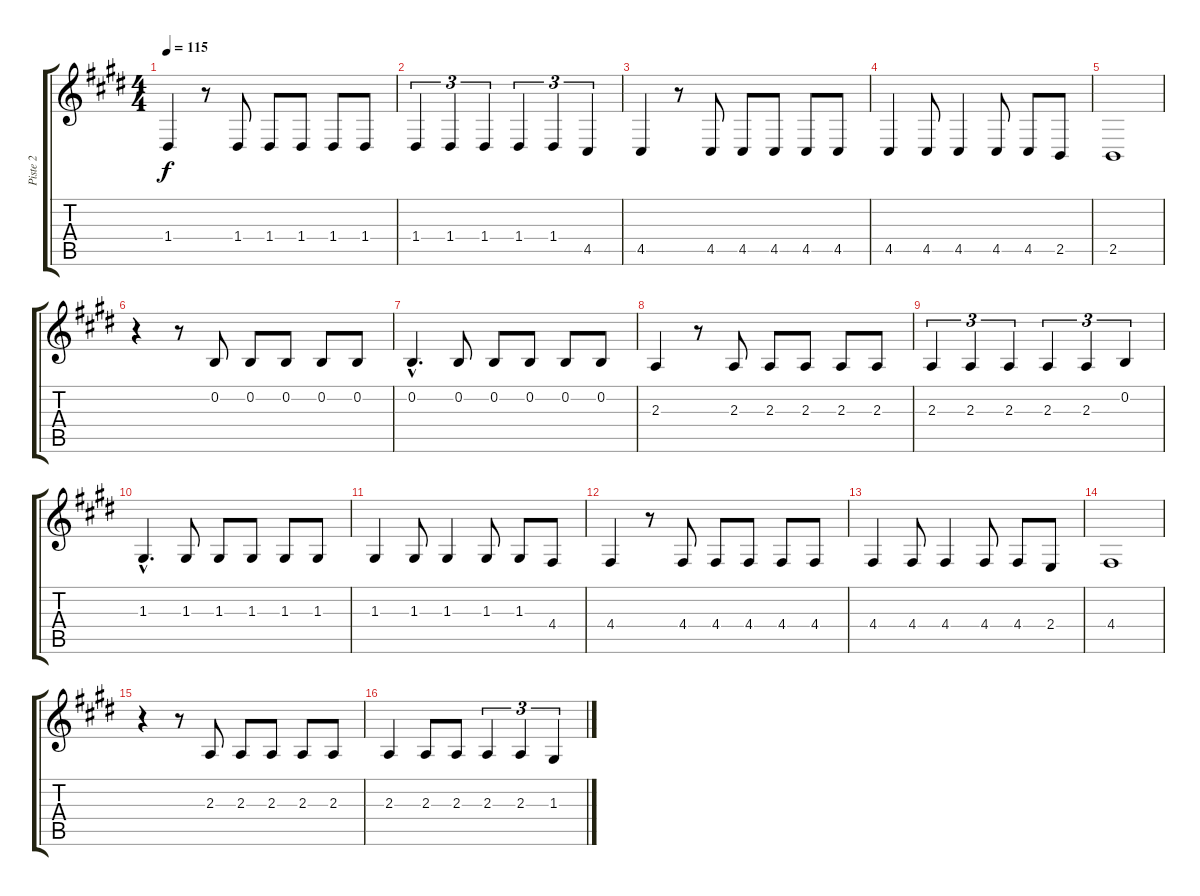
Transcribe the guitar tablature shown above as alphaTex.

\track ("Piste 2" "Piste 2") {instrument harmonica}
\staff {score tabs}
\tuning (E4 B3 G3 D3 A2 E2) {hide}
\ts (4 4)
\tempo 115
\clef g2
\ks e
1.4.4{dy f} r.8 1.4.8 1.4.8 1.4.8 1.4.8 1.4.8 |
1.4.4{tu (3 2)} 1.4.4{tu (3 2)} 1.4.4{tu (3 2)} 1.4.4{tu (3 2)} 1.4.4{tu (3 2)} 4.5.4{tu (3 2)} |
4.5.4 r.8 4.5.8 4.5.8 4.5.8 4.5.8 4.5.8 |
4.5.4 4.5.8 4.5.4 4.5.8 4.5.8 2.5.8 |
2.5.1 |
r.4 r.8 0.2.8 0.2.8 0.2.8 0.2.8 0.2.8 |
0.2{hac}.4{d} 0.2.8 0.2.8 0.2.8 0.2.8 0.2.8 |
2.3.4 r.8 2.3.8 2.3.8 2.3.8 2.3.8 2.3.8 |
2.3.4{tu (3 2)} 2.3.4{tu (3 2)} 2.3.4{tu (3 2)} 2.3.4{tu (3 2)} 2.3.4{tu (3 2)} 0.2.4{tu (3 2)} |
1.3{hac}.4{d} 1.3.8 1.3.8 1.3.8 1.3.8 1.3.8 |
1.3.4 1.3.8 1.3.4 1.3.8 1.3.8 4.4.8 |
4.4.4 r.8 4.4.8 4.4.8 4.4.8 4.4.8 4.4.8 |
4.4.4 4.4.8 4.4.4 4.4.8 4.4.8 2.4.8 |
4.4.1 |
r.4 r.8 2.3.8 2.3.8 2.3.8 2.3.8 2.3.8 |
2.3.4 2.3.8 2.3.8 2.3.4{tu (3 2)} 2.3.4{tu (3 2)} 1.3.4{tu (3 2)}
